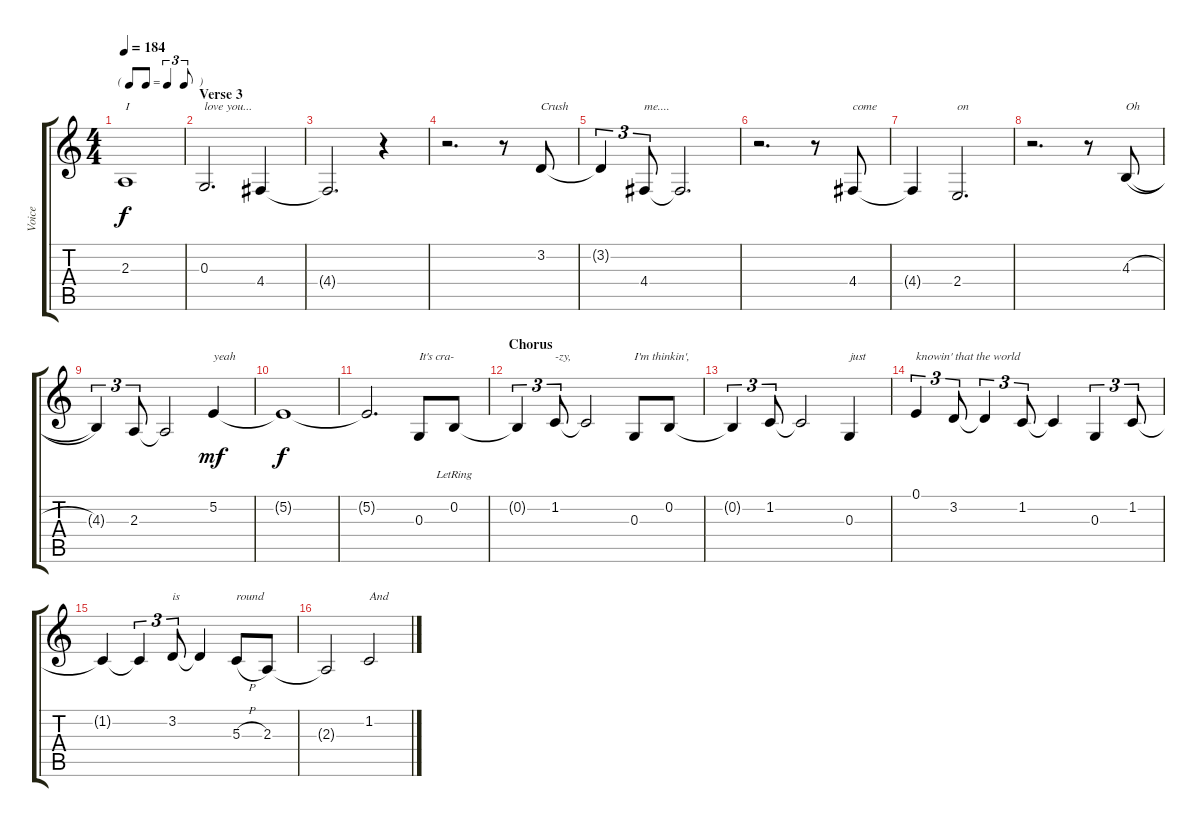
\track ("Voice" "Voice") {instrument clarinet}
\staff {score tabs}
\tuning (E4 B3 G3 D3 A2 E2) {hide}
\ts (4 4)
\tf triplet8th
\tempo 184
\clef g2
\ks c
2.3.1{txt "I" dy f} |
\section ("" "Verse 3")
0.3.2{d txt "love you..."} 4.4.4 |
4.4{t}.2{d} r.4 |
r.2{d} r.8 3.2.8{txt "Crush"} |
3.2{t}.4{tu (3 2)} 4.4.8{tu (3 2) txt "me...."} 4.4{t}.2{d} |
r.2{d} r.8 4.4.8{txt "come"} |
4.4{t}.4 2.4.2{d txt "on"} |
r.2{d} r.8 4.3{h}.8{txt "Oh"} |
4.3{t}.4{tu (3 2)} 2.3.8{tu (3 2)} 2.3{t}.2 5.2.4{txt "yeah" dy mf} |
5.2{t}.1{dy f} |
5.2{t}.2{d} 0.3.8{txt "It's cra-"} 0.2{lr}.8 |
\section ("" "Chorus")
0.2{t}.4{tu (3 2)} 1.2.8{tu (3 2) txt "-zy,"} 1.2{t}.2 0.3.8{txt "I'm thinkin',"} 0.2.8 |
0.2{t}.4{tu (3 2)} 1.2.8{tu (3 2)} 1.2{t}.2 0.3.4{txt "just"} |
0.1.4{tu (3 2) txt "knowin' that the world"} 3.2.8{tu (3 2)} 3.2{t}.4{tu (3 2)} 1.2.8{tu (3 2)} 1.2{t}.4 0.3.4{tu (3 2)} 1.2.8{tu (3 2)} |
1.2{t}.4 1.2{t}.4{tu (3 2)} 3.2.8{tu (3 2) txt "is"} 3.2{t}.4 5.3{h}.8{txt "round"} 2.3.8 |
2.3{t}.2 1.2.2{txt "And"}
